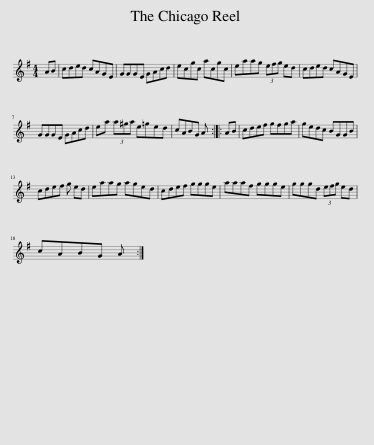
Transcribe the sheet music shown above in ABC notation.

X:1
L:1/8
M:4/4
I:linebreak $
K:G
V:1 treble
V:1
 AB | cded cAGE | GGGE GAcd | ecgc acgc | eaag (3efg ed | %5
 cded cAGE |$ GGGE GAcd | ea (3a^ga e=ged | cABG A :: AB | %10
 cdef gfga | gedc BGGB |$ cdef g ed | eaag aged | cdef ggge | %15
 aaaf ggge | gggd (3efg ed |$ cABG A :| %18
